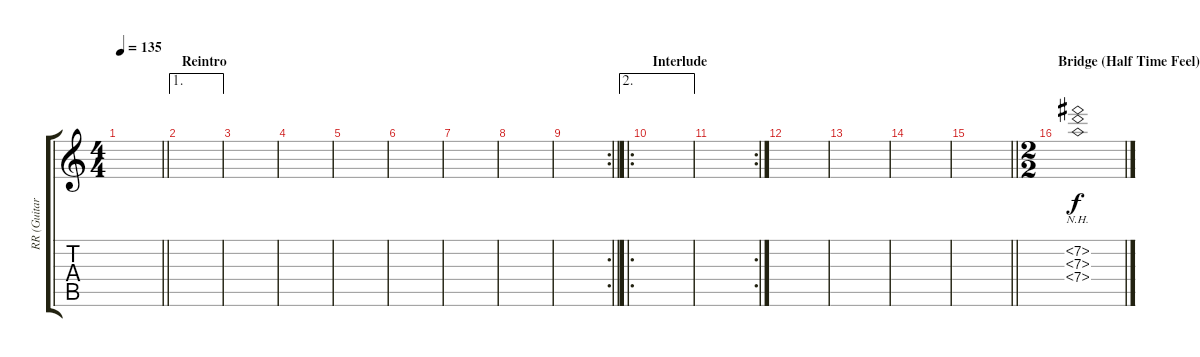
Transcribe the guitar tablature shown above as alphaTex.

\track ("RR (Guitar 5)" "RR (Guitar") {instrument distortionguitar}
\staff {score tabs}
\tuning (E4 B3 G3 D3 A2 E2) {hide}
\ts (4 4)
\tempo 135
\clef g2
\barLineRight lightlight
\ks c
|
\ae 1
\section ("" "Reintro")
|
|
|
|
|
|
|
\rc 2
\barLineRight lightlight
|
\ae 2
\ro
\section ("" "Interlude")
|
\rc 2
|
|
|
|
\barLineRight lightlight
|
\ts (2 2)
\section ("" "Bridge (Half Time Feel)")
(7.2{nh} 7.3{nh} 7.4{nh}).1
